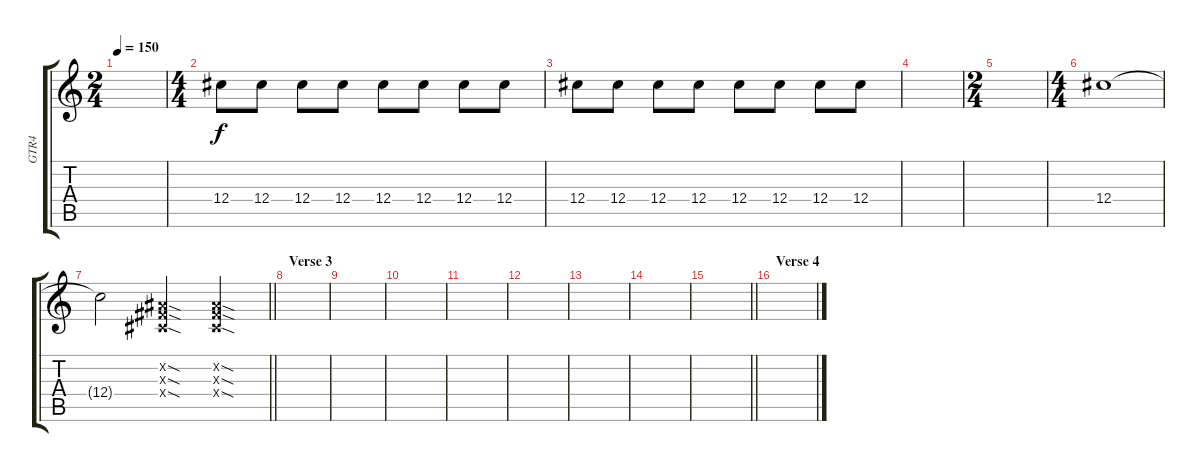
\track ("GTR4" "GTR4") {instrument distortionguitar}
\staff {score tabs}
\tuning (Eb4 Bb3 Gb3 Db3 Ab2 Db2) {hide}
\ts (2 4)
\tempo 150
\clef g2
\ks c
|
\ts (4 4)
12.4.8 12.4.8 12.4.8 12.4.8 12.4.8 12.4.8 12.4.8 12.4.8 |
12.4.8 12.4.8 12.4.8 12.4.8 12.4.8 12.4.8 12.4.8 12.4.8 |
|
\ts (2 4)
|
\ts (4 4)
12.4.1 |
\barLineRight lightlight
12.4{t}.2 (0.2{sod x} 0.3{sod x} 0.4{sod x}).4 (0.2{sod x} 0.3{sod x} 0.4{sod x}).4 |
\section ("" "Verse 3")
|
|
|
|
|
|
|
\barLineRight lightlight
|
\section ("" "Verse 4")
